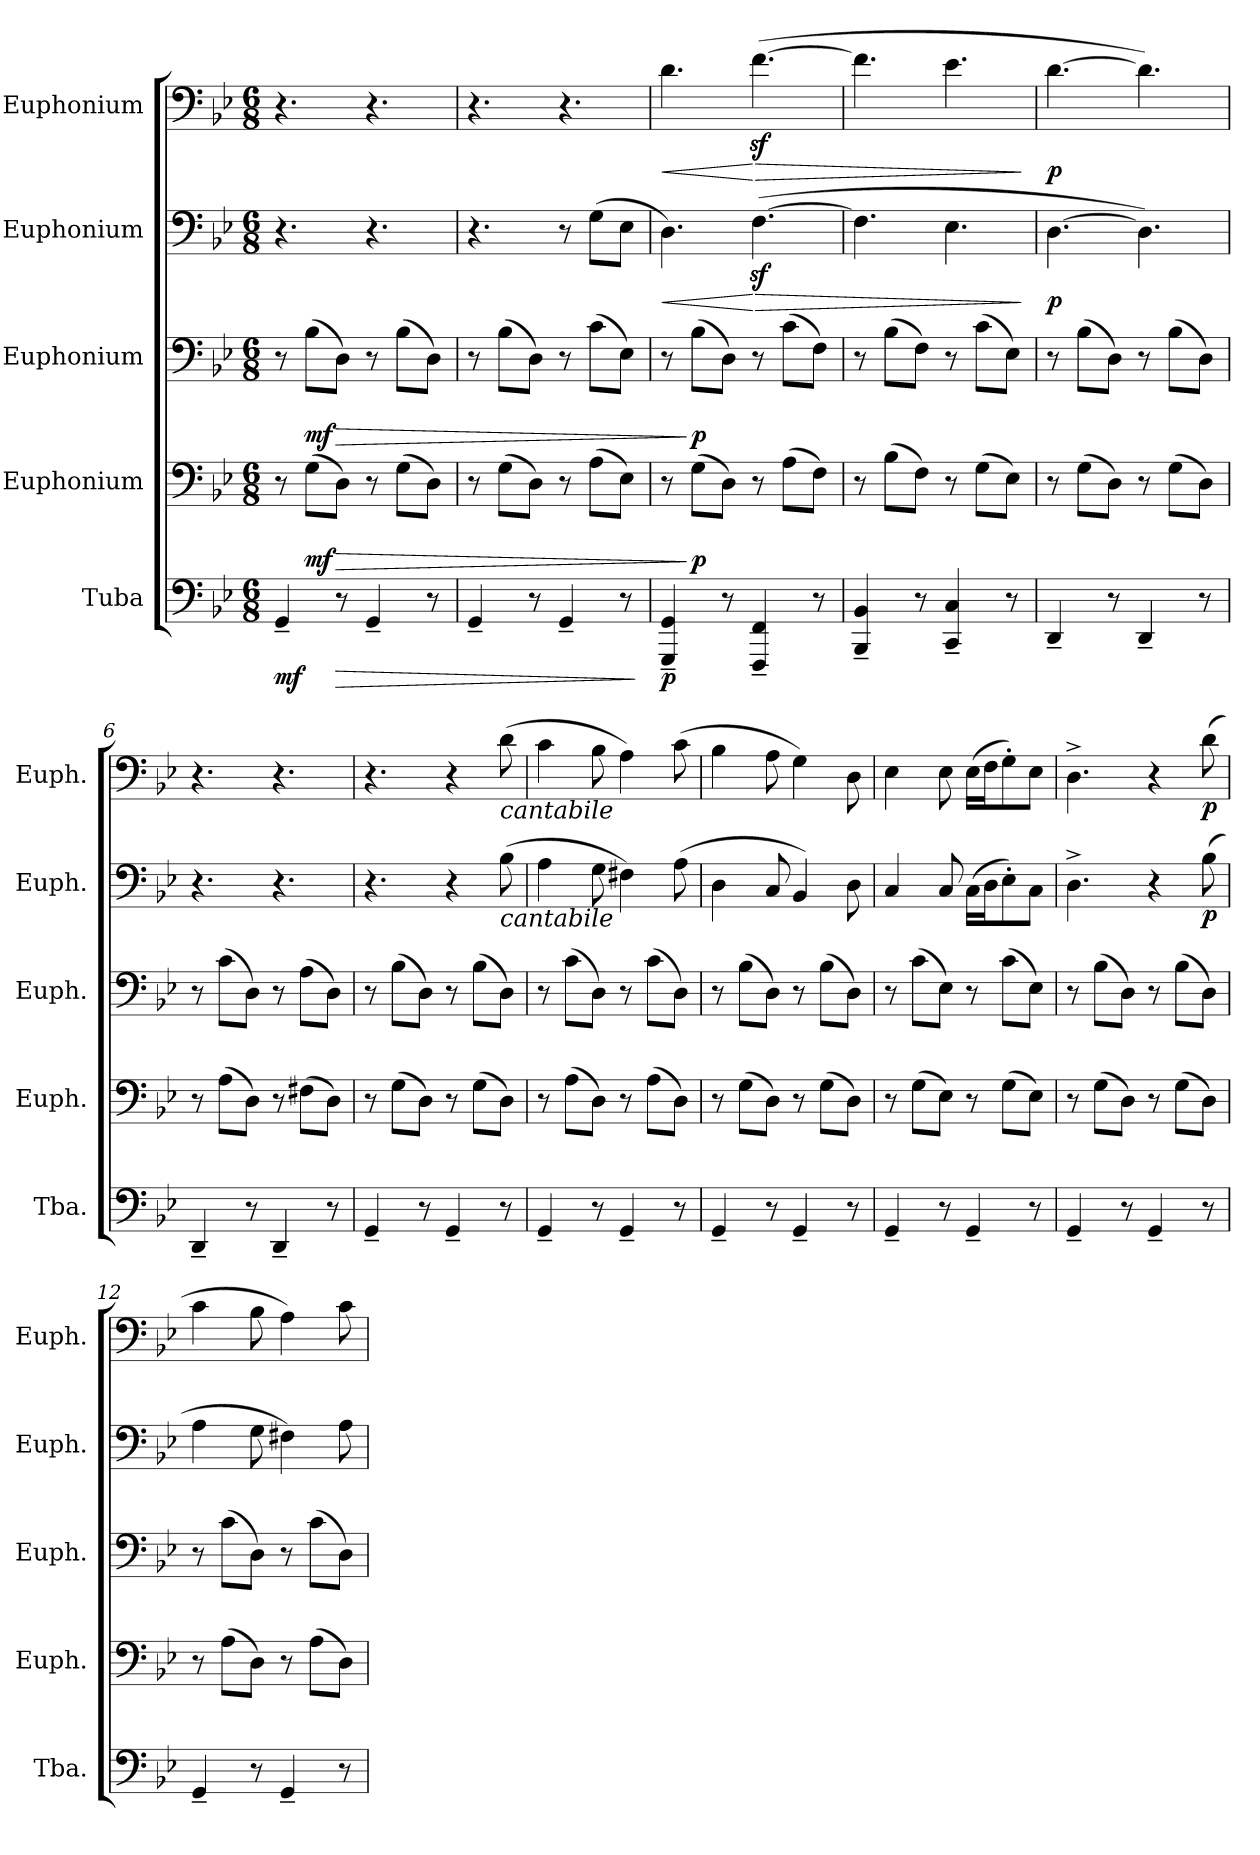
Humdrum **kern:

**kern	**dynam	**kern	**dynam	**kern	**dynam	**kern	**dynam	**kern	**dynam
*part5	*part5	*part4	*part4	*part3	*part3	*part2	*part2	*part1	*part1
*staff5	*staff5	*staff4	*staff4	*staff3	*staff3	*staff2	*staff2	*staff1	*staff1
*I"Tuba	*	*I"Euphonium	*	*I"Euphonium	*	*I"Euphonium	*	*I"Euphonium	*
*I'Tba.	*	*I'Euph.	*	*I'Euph.	*	*I'Euph.	*	*I'Euph.	*
*clefF4	*	*clefF4	*	*clefF4	*	*clefF4	*	*clefF4	*
*k[b-e-]	*	*k[b-e-]	*	*k[b-e-]	*	*k[b-e-]	*	*k[b-e-]	*
*M6/8	*	*M6/8	*	*M6/8	*	*M6/8	*	*M6/8	*
*MM60	*	*MM60	*	*MM60	*	*MM60	*	*MM60	*
=1	=1	=1	=1	=1	=1	=1	=1	=1	=1
!	!LO:DY:b	!	!	!	!	!	!	!	!
4GG~/	mf	8r	.	8r	.	4.r	.	4.r	.
!	!	!	!LO:DY:b	!	!LO:DY:b	!	!	!	!
.	.	(>8G\L	mf	(>8B-\L	mf	.	.	.	.
!	!LO:HP:b	!	!LO:HP:b	!	!LO:HP:b	!	!	!	!
8r	>	8D\J)	>	8D\J)	>	.	.	.	.
4GG~/	.	8r	.	8r	.	4.r	.	4.r	.
.	.	(>8G\L	.	(>8B-\L	.	.	.	.	.
8r	.	8D\J)	.	8D\J)	.	.	.	.	.
=2	=2	=2	=2	=2	=2	=2	=2	=2	=2
4GG~/	.	8r	.	8r	.	4.r	.	4.r	.
.	.	(>8G\L	.	(>8B-\L	.	.	.	.	.
8r	.	8D\J)	.	8D\J)	.	.	.	.	.
4GG~/	.	8r	.	8r	.	8r	.	4.r	.
.	.	(>8A\L	.	(>8c\L	.	(>8G\L	.	.	.
8r	.	8E-\J)	.	8E-\J)	.	8E-\J	.	.	.
.	]	.	.	.	.	.	.	.	.
=3	=3	=3	=3	=3	=3	=3	=3	=3	=3
!	!LO:DY:b	!	!	!	!	!	!LO:HP:b	!	!LO:HP:b
4GGG/~ 4GG/~	p	8r	.	8r	.	4.D\)	<	4.d\	<
!	!	!	!LO:DY:n=1:b	!	!LO:DY:n=1:b	!	!	!	!
.	.	(>8G\L	] p	(>8B-\L	] p	.	.	.	.
8r	.	8D\J)	.	8D\J)	.	.	.	.	.
!	!	!	!	!	!	!	!LO:HP:n=1:b	!	!LO:HP:n=1:b
4FFF/~ 4FF/~	.	8r	.	8r	.	(>[4.Fz<\	[ >	(>[4.fz<\	[ >
.	.	(>8A\L	.	(>8c\L	.	.	.	.	.
8r	.	8F\J)	.	8F\J)	.	.	.	.	.
=4	=4	=4	=4	=4	=4	=4	=4	=4	=4
4BBB-/~ 4BB-/~	.	8r	.	8r	.	4.F\]	.	4.f\]	.
.	.	(>8B-\L	.	(>8B-\L	.	.	.	.	.
8r	.	8F\J)	.	8F\J)	.	.	.	.	.
4CC/~ 4C/~	.	8r	.	8r	.	4.E-\	.	4.e-\	.
.	.	(>8G\L	.	(>8c\L	.	.	.	.	.
8r	.	8E-\J)	.	8E-\J)	.	.	.	.	.
.	.	.	.	.	.	.	]	.	]
=5	=5	=5	=5	=5	=5	=5	=5	=5	=5
!	!	!	!	!	!	!	!LO:DY:b	!	!LO:DY:b
4DD~/	.	8r	.	8r	.	[4.D\	p	[4.d\	p
.	.	(>8G\L	.	(>8B-\L	.	.	.	.	.
8r	.	8D\J)	.	8D\J)	.	.	.	.	.
4DD~/	.	8r	.	8r	.	4.D\])	.	4.d\])	.
.	.	(>8G\L	.	(>8B-\L	.	.	.	.	.
8r	.	8D\J)	.	8D\J)	.	.	.	.	.
=6	=6	=6	=6	=6	=6	=6	=6	=6	=6
4DD~/	.	8r	.	8r	.	4.r	.	4.r	.
.	.	(>8A\L	.	(>8c\L	.	.	.	.	.
8r	.	8D\J)	.	8D\J)	.	.	.	.	.
4DD~/	.	8r	.	8r	.	4.r	.	4.r	.
.	.	(>8F#X\L	.	(>8A\L	.	.	.	.	.
8r	.	8D\J)	.	8D\J)	.	.	.	.	.
!!LO:LB:g=z
=7	=7	=7	=7	=7	=7	=7	=7	=7	=7
4GG~/	.	8r	.	8r	.	4.r	.	4.r	.
.	.	(>8G\L	.	(>8B-\L	.	.	.	.	.
8r	.	8D\J)	.	8D\J)	.	.	.	.	.
4GG~/	.	8r	.	8r	.	4r	.	4r	.
.	.	(>8G\L	.	(>8B-\L	.	.	.	.	.
!	!	!	!	!	!	!	!	!LO:TX:b:i:t=cantabile	!
!	!	!	!	!	!	!LO:TX:b:i:t=cantabile	!	!	!
8r	.	8D\J)	.	8D\J)	.	(>8B-\	.	(>8d\	.
=8	=8	=8	=8	=8	=8	=8	=8	=8	=8
4GG~/	.	8r	.	8r	.	4A\	.	4c\	.
.	.	(>8A\L	.	(>8c\L	.	.	.	.	.
8r	.	8D\J)	.	8D\J)	.	8G\	.	8B-\	.
4GG~/	.	8r	.	8r	.	4F#X\)	.	4A\)	.
.	.	(>8A\L	.	(>8c\L	.	.	.	.	.
8r	.	8D\J)	.	8D\J)	.	(>8A\	.	(>8c\	.
=9	=9	=9	=9	=9	=9	=9	=9	=9	=9
4GG~/	.	8r	.	8r	.	4D\	.	4B-\	.
.	.	(>8G\L	.	(>8B-\L	.	.	.	.	.
8r	.	8D\J)	.	8D\J)	.	8C/	.	8A\	.
4GG~/	.	8r	.	8r	.	4BB-/)	.	4G\)	.
.	.	(>8G\L	.	(>8B-\L	.	.	.	.	.
8r	.	8D\J)	.	8D\J)	.	8D\	.	8D\	.
=10	=10	=10	=10	=10	=10	=10	=10	=10	=10
4GG~/	.	8r	.	8r	.	4C/	.	4E-\	.
.	.	(>8G\L	.	(>8c\L	.	.	.	.	.
8r	.	8E-\J)	.	8E-\J)	.	8C/	.	8E-\	.
4GG~/	.	8r	.	8r	.	(>16C\LL	.	(>16E-\LL	.
.	.	.	.	.	.	16D\J	.	16F\J	.
.	.	(>8G\L	.	(>8c\L	.	8E-'\)	.	8G'\)	.
8r	.	8E-\J)	.	8E-\J)	.	8C\J	.	8E-\J	.
=11	=11	=11	=11	=11	=11	=11	=11	=11	=11
4GG~/	.	8r	.	8r	.	4.D^\	.	4.D^\	.
.	.	(>8G\L	.	(>8B-\L	.	.	.	.	.
8r	.	8D\J)	.	8D\J)	.	.	.	.	.
4GG~/	.	8r	.	8r	.	4r	.	4r	.
.	.	(>8G\L	.	(>8B-\L	.	.	.	.	.
!	!	!	!	!	!	!	!LO:DY:b	!	!LO:DY:b
8r	.	8D\J)	.	8D\J)	.	(>8B-\	p	(>8d\	p
=12	=12	=12	=12	=12	=12	=12	=12	=12	=12
4GG~/	.	8r	.	8r	.	4A\	.	4c\	.
.	.	(>8A\L	.	(>8c\L	.	.	.	.	.
8r	.	8D\J)	.	8D\J)	.	8G\	.	8B-\	.
4GG~/	.	8r	.	8r	.	4F#X\)	.	4A\)	.
.	.	(>8A\L	.	(>8c\L	.	.	.	.	.
8r	.	8D\J)	.	8D\J)	.	8A\	.	8c\	.
=	=	=	=	=	=	=	=	=	=
*-	*-	*-	*-	*-	*-	*-	*-	*-	*-
